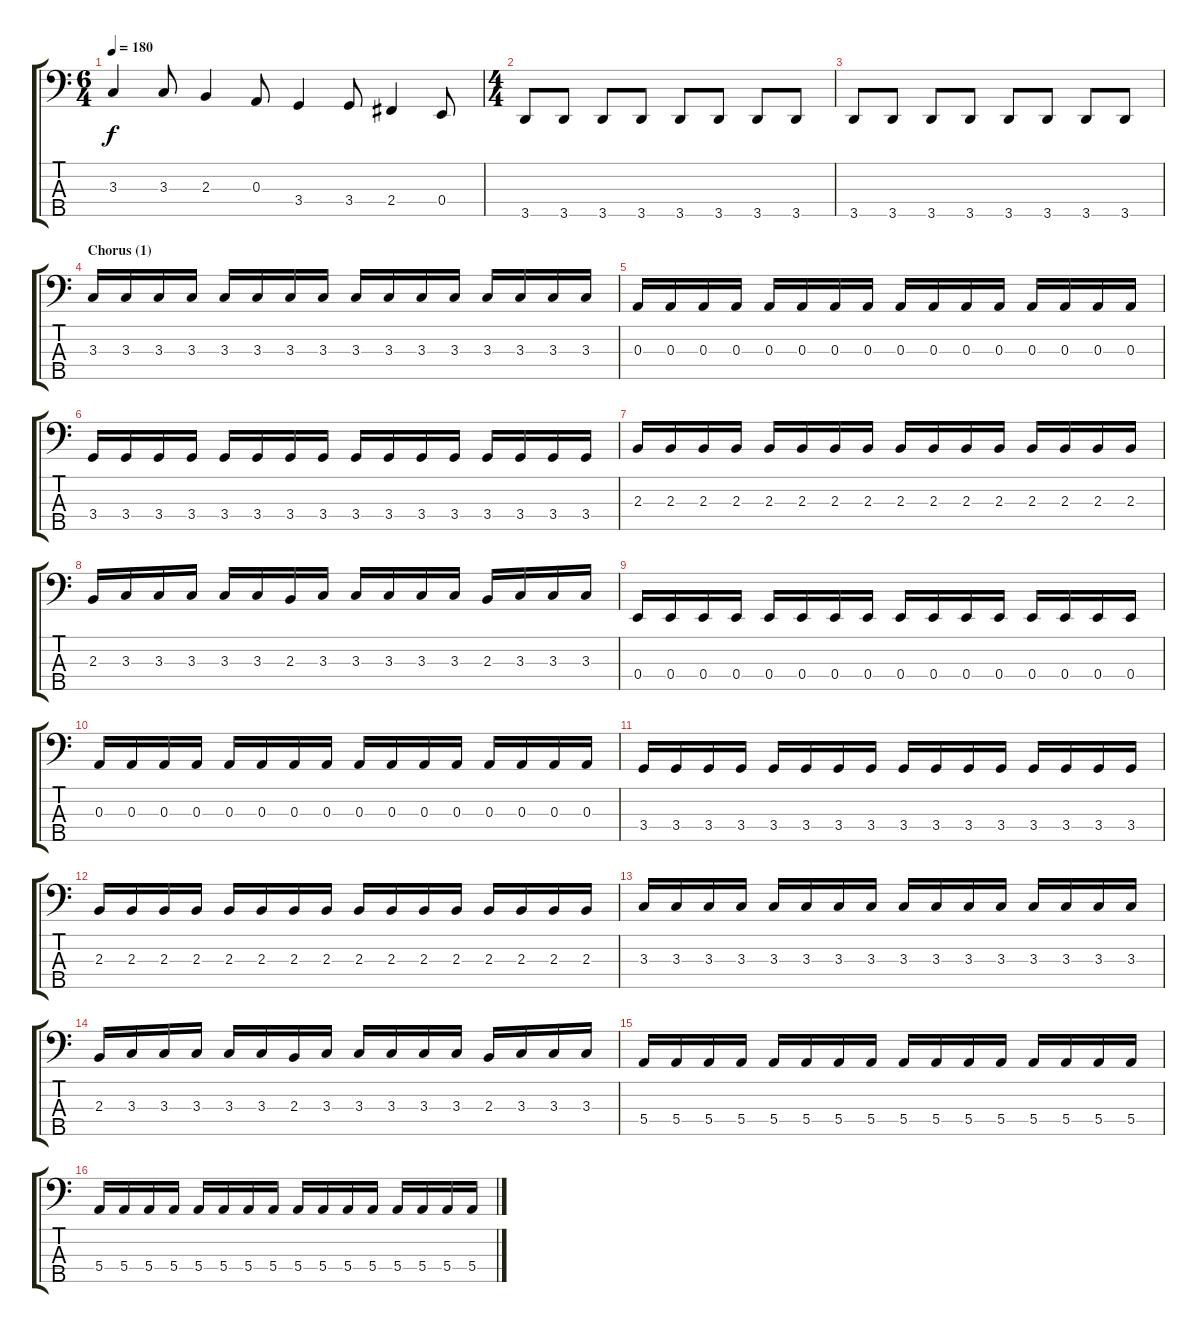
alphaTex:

\track "" {instrument electricbassfinger}
\staff {score tabs}
\tuning (G2 D2 A1 E1 B0) {hide}
\ts (6 4)
\tempo 180
\clef f4
\ks c
3.3.4{dy f} 3.3.8 2.3.4 0.3.8 3.4.4 3.4.8 2.4.4 0.4.8 |
\ts (4 4)
3.5.8 3.5.8 3.5.8 3.5.8 3.5.8 3.5.8 3.5.8 3.5.8 |
3.5.8 3.5.8 3.5.8 3.5.8 3.5.8 3.5.8 3.5.8 3.5.8 |
\section ("" "Chorus (1)")
3.3.16 3.3.16 3.3.16 3.3.16 3.3.16 3.3.16 3.3.16 3.3.16 3.3.16 3.3.16 3.3.16 3.3.16 3.3.16 3.3.16 3.3.16 3.3.16 |
0.3.16 0.3.16 0.3.16 0.3.16 0.3.16 0.3.16 0.3.16 0.3.16 0.3.16 0.3.16 0.3.16 0.3.16 0.3.16 0.3.16 0.3.16 0.3.16 |
3.4.16 3.4.16 3.4.16 3.4.16 3.4.16 3.4.16 3.4.16 3.4.16 3.4.16 3.4.16 3.4.16 3.4.16 3.4.16 3.4.16 3.4.16 3.4.16 |
2.3.16 2.3.16 2.3.16 2.3.16 2.3.16 2.3.16 2.3.16 2.3.16 2.3.16 2.3.16 2.3.16 2.3.16 2.3.16 2.3.16 2.3.16 2.3.16 |
2.3.16 3.3.16 3.3.16 3.3.16 3.3.16 3.3.16 2.3.16 3.3.16 3.3.16 3.3.16 3.3.16 3.3.16 2.3.16 3.3.16 3.3.16 3.3.16 |
0.4.16 0.4.16 0.4.16 0.4.16 0.4.16 0.4.16 0.4.16 0.4.16 0.4.16 0.4.16 0.4.16 0.4.16 0.4.16 0.4.16 0.4.16 0.4.16 |
0.3.16 0.3.16 0.3.16 0.3.16 0.3.16 0.3.16 0.3.16 0.3.16 0.3.16 0.3.16 0.3.16 0.3.16 0.3.16 0.3.16 0.3.16 0.3.16 |
3.4.16 3.4.16 3.4.16 3.4.16 3.4.16 3.4.16 3.4.16 3.4.16 3.4.16 3.4.16 3.4.16 3.4.16 3.4.16 3.4.16 3.4.16 3.4.16 |
2.3.16 2.3.16 2.3.16 2.3.16 2.3.16 2.3.16 2.3.16 2.3.16 2.3.16 2.3.16 2.3.16 2.3.16 2.3.16 2.3.16 2.3.16 2.3.16 |
3.3.16 3.3.16 3.3.16 3.3.16 3.3.16 3.3.16 3.3.16 3.3.16 3.3.16 3.3.16 3.3.16 3.3.16 3.3.16 3.3.16 3.3.16 3.3.16 |
2.3.16 3.3.16 3.3.16 3.3.16 3.3.16 3.3.16 2.3.16 3.3.16 3.3.16 3.3.16 3.3.16 3.3.16 2.3.16 3.3.16 3.3.16 3.3.16 |
5.4.16 5.4.16 5.4.16 5.4.16 5.4.16 5.4.16 5.4.16 5.4.16 5.4.16 5.4.16 5.4.16 5.4.16 5.4.16 5.4.16 5.4.16 5.4.16 |
5.4.16 5.4.16 5.4.16 5.4.16 5.4.16 5.4.16 5.4.16 5.4.16 5.4.16 5.4.16 5.4.16 5.4.16 5.4.16 5.4.16 5.4.16 5.4.16
